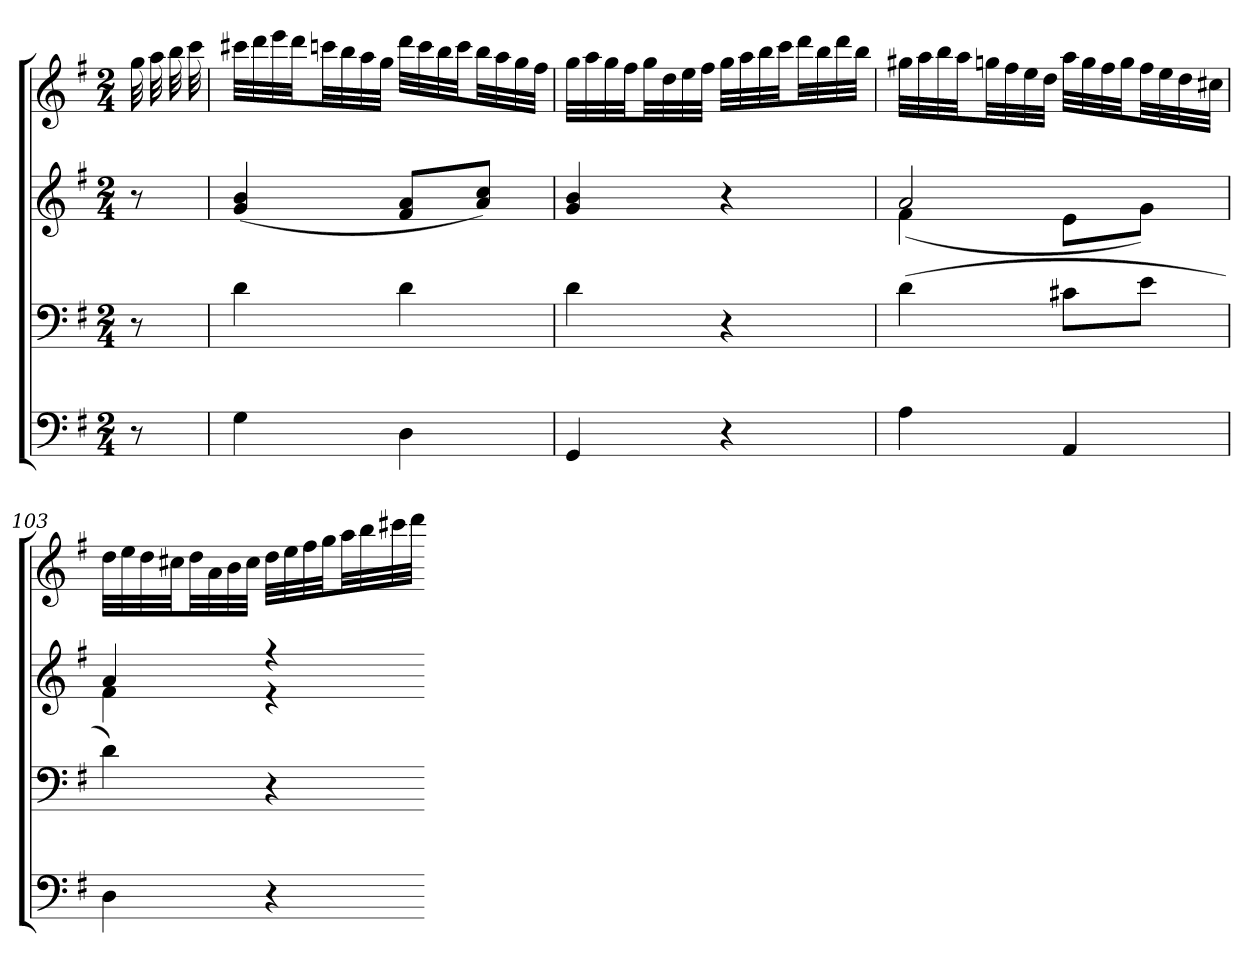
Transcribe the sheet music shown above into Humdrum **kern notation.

**kern	**kern	**kern	**kern
*part4	*part3	*part2	*part1
*staff4	*staff3	*staff2	*staff1
*clefF4	*clefF4	*clefG2	*clefG2
*k[f#]	*k[f#]	*k[f#]	*k[f#]
*G:	*G:	*G:	*G:
*M2/4	*M2/4	*M2/4	*M2/4
=	=	=	=
8r	8r	8r	32gg
.	.	.	32aa
.	.	.	32bb
.	.	.	32ccc
=100	=100	=100	=100
4G	4d	(4g 4b	32ccc#XLLL
.	.	.	32ddd
.	.	.	32eee
.	.	.	32dddJJ
.	.	.	32cccnLL
.	.	.	32bb
.	.	.	32aa
.	.	.	32ggJJJ
4D	4d	8f# 8aL	32dddLLL
.	.	.	32ccc
.	.	.	32bb
.	.	.	32cccJJ
.	.	8a 8ccJ)	32bbLL
.	.	.	32aa
.	.	.	32gg
.	.	.	32ff#JJJ
=101	=101	=101	=101
4GG	4d	4g 4b	32ggLLL
.	.	.	32aa
.	.	.	32gg
.	.	.	32ff#JJ
.	.	.	32ggLL
.	.	.	32dd
.	.	.	32ee
.	.	.	32ff#JJJ
4r	4r	4r	32ggLLL
.	.	.	32aa
.	.	.	32bb
.	.	.	32cccJJ
.	.	.	32dddLL
.	.	.	32bb
.	.	.	32ddd
.	.	.	32bbJJJ
=102	=102	=102	=102
*	*	*^	*
4A	(4d	2a	(4f#	32gg#XLLL
.	.	.	.	32aa
.	.	.	.	32bb
.	.	.	.	32aaJJ
.	.	.	.	32ggnLL
.	.	.	.	32ff#
.	.	.	.	32ee
.	.	.	.	32ddJJJ
4AA	8c#XL	.	8eL	32aaLLL
.	.	.	.	32gg
.	.	.	.	32ff#
.	.	.	.	32ggJJ
.	8eJ	.	8gJ)	32ff#LL
.	.	.	.	32ee
.	.	.	.	32dd
.	.	.	.	32cc#XJJJ
=103	=103	=103	=103	=103
4D	4d)	4a	4f#	32ddLLL
.	.	.	.	32ee
.	.	.	.	32dd
.	.	.	.	32cc#XJJ
.	.	.	.	32ddLL
.	.	.	.	32a
.	.	.	.	32b
.	.	.	.	32cc#JJJ
4r	4r	4r	4r	32ddLLL
.	.	.	.	32ee
.	.	.	.	32ff#
.	.	.	.	32ggJJ
.	.	.	.	32aaLL
.	.	.	.	32bb
.	.	.	.	32ccc#X
.	.	.	.	32dddJJJ
*	*	*v	*v	*
=-	=-	=-	=-
*-	*-	*-	*-
